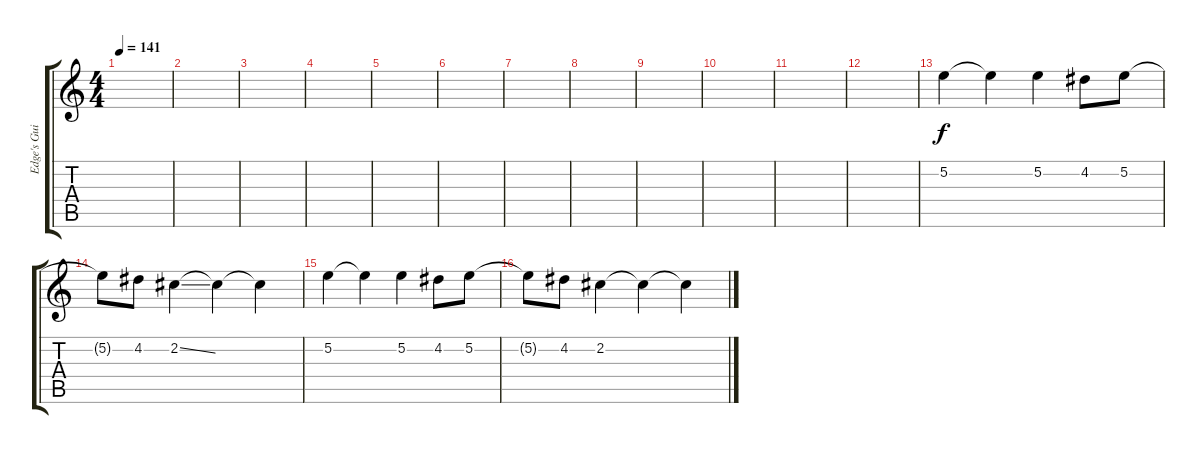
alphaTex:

\track ("Edge's Guitar Sampler" "Edge's Gui") {instrument overdrivenguitar}
\staff {score tabs}
\tuning (E4 B3 G3 D3 A2 E2) {hide}
\ts (4 4)
\tempo 141
\clef g2
\ks c
|
|
|
|
|
|
|
|
|
|
|
|
5.2.4{volume 13 instrument overdrivenguitar} 5.2{t}.4 5.2.4 4.2.8 5.2.8 |
5.2{t}.8 4.2.8 2.2{ss}.4 2.2{t}.4 2.2{t}.4 |
5.2.4 5.2{t}.4 5.2.4 4.2.8 5.2.8 |
5.2{t}.8 4.2.8 2.2.4 2.2{t}.4 2.2{t}.4
